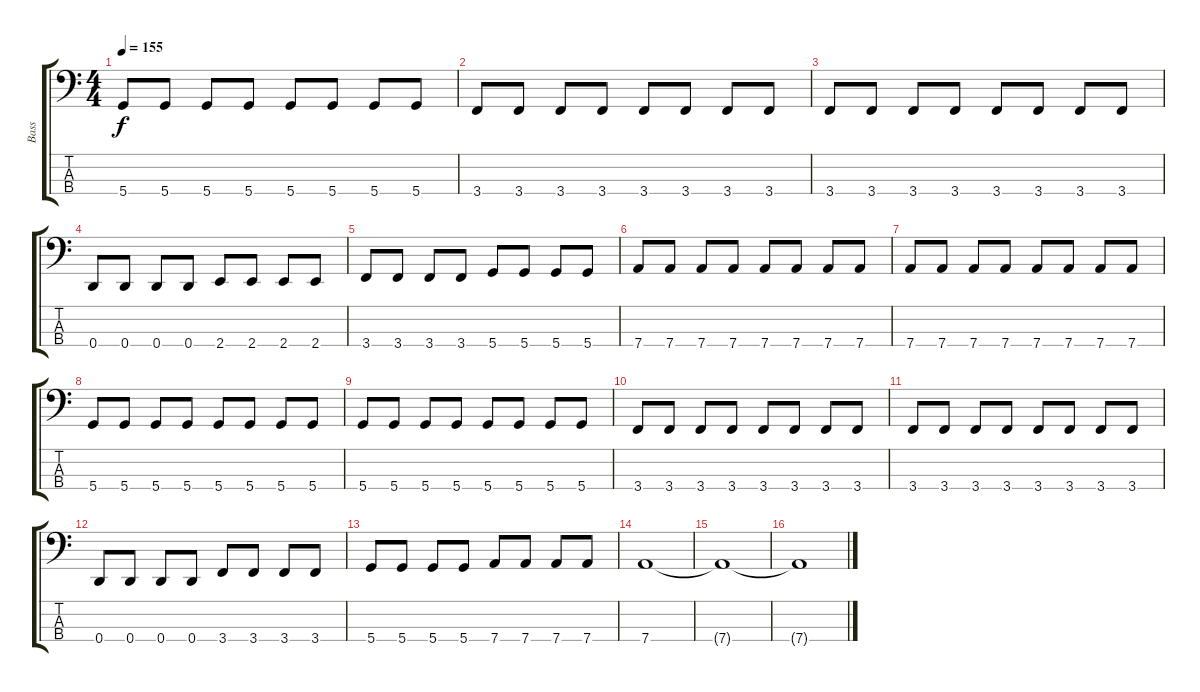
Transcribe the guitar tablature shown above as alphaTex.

\track ("Bass" "Bass") {instrument electricbassfinger}
\staff {score tabs}
\tuning (G2 D2 A1 D1) {hide}
\ts (4 4)
\tempo 155
\clef f4
\ks c
5.4.8{dy f} 5.4.8 5.4.8 5.4.8 5.4.8 5.4.8 5.4.8 5.4.8 |
3.4.8 3.4.8 3.4.8 3.4.8 3.4.8 3.4.8 3.4.8 3.4.8 |
3.4.8 3.4.8 3.4.8 3.4.8 3.4.8 3.4.8 3.4.8 3.4.8 |
0.4.8 0.4.8 0.4.8 0.4.8 2.4.8 2.4.8 2.4.8 2.4.8 |
3.4.8 3.4.8 3.4.8 3.4.8 5.4.8 5.4.8 5.4.8 5.4.8 |
7.4.8 7.4.8 7.4.8 7.4.8 7.4.8 7.4.8 7.4.8 7.4.8 |
7.4.8 7.4.8 7.4.8 7.4.8 7.4.8 7.4.8 7.4.8 7.4.8 |
5.4.8 5.4.8 5.4.8 5.4.8 5.4.8 5.4.8 5.4.8 5.4.8 |
5.4.8 5.4.8 5.4.8 5.4.8 5.4.8 5.4.8 5.4.8 5.4.8 |
3.4.8 3.4.8 3.4.8 3.4.8 3.4.8 3.4.8 3.4.8 3.4.8 |
3.4.8 3.4.8 3.4.8 3.4.8 3.4.8 3.4.8 3.4.8 3.4.8 |
0.4.8 0.4.8 0.4.8 0.4.8 3.4.8 3.4.8 3.4.8 3.4.8 |
5.4.8 5.4.8 5.4.8 5.4.8 7.4.8 7.4.8 7.4.8 7.4.8 |
7.4.1{volume 0} |
7.4{t}.1 |
7.4{t}.1
